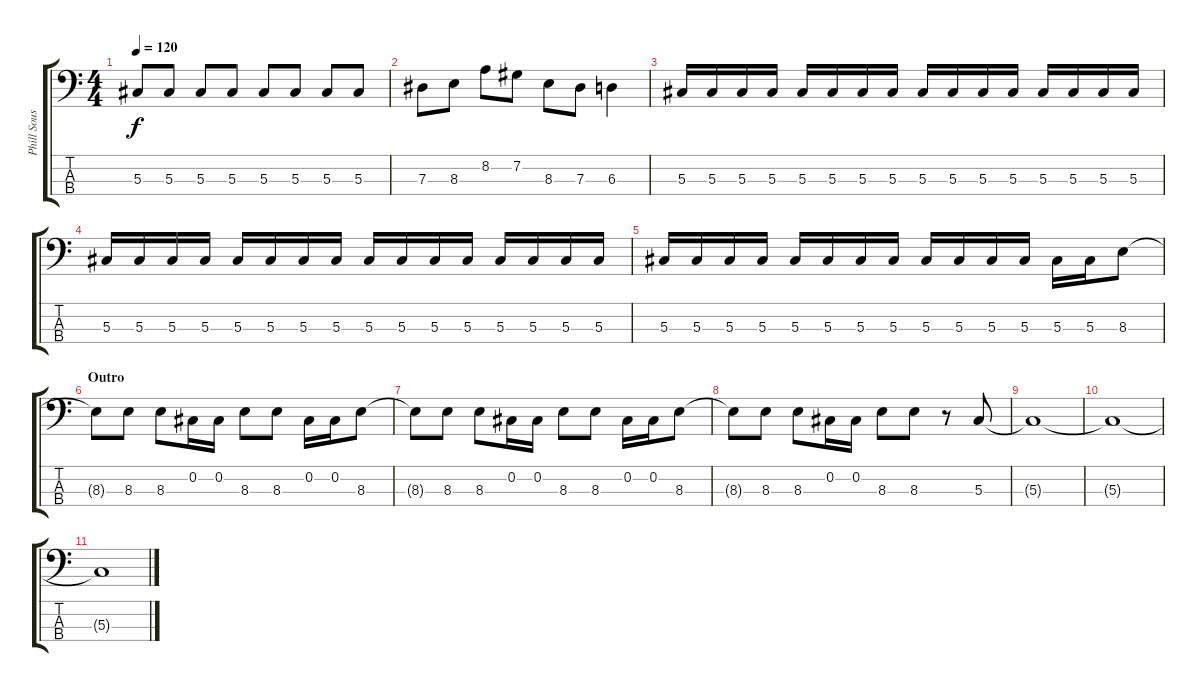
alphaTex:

\track ("Phill Soussan (Bass)" "Phill Sous") {instrument electricbasspick}
\staff {score tabs}
\tuning (Gb2 Db2 Ab1 Eb1) {hide}
\ts (4 4)
\tempo 120
\clef f4
\ks c
5.3.8{dy f} 5.3.8 5.3.8 5.3.8 5.3.8 5.3.8 5.3.8 5.3.8 |
7.3.8 8.3.8 8.2.8 7.2.8 8.3.8 7.3.8 6.3.4 |
5.3.16 5.3.16 5.3.16 5.3.16 5.3.16 5.3.16 5.3.16 5.3.16 5.3.16 5.3.16 5.3.16 5.3.16 5.3.16 5.3.16 5.3.16 5.3.16 |
5.3.16 5.3.16 5.3.16 5.3.16 5.3.16 5.3.16 5.3.16 5.3.16 5.3.16 5.3.16 5.3.16 5.3.16 5.3.16 5.3.16 5.3.16 5.3.16 |
5.3.16 5.3.16 5.3.16 5.3.16 5.3.16 5.3.16 5.3.16 5.3.16 5.3.16 5.3.16 5.3.16 5.3.16 5.3.16 5.3.16 8.3.8 |
\section ("" "Outro")
8.3{t}.8 8.3.8 8.3.8 0.2.16 0.2.16 8.3.8 8.3.8 0.2.16 0.2.16 8.3.8 |
8.3{t}.8 8.3.8 8.3.8 0.2.16 0.2.16 8.3.8 8.3.8 0.2.16 0.2.16 8.3.8 |
8.3{t}.8 8.3.8 8.3.8 0.2.16 0.2.16 8.3.8 8.3.8 r.8 5.3.8{volume 16 instrument stringensemble1} |
5.3{t}.1 |
5.3{t}.1 |
5.3{t}.1
